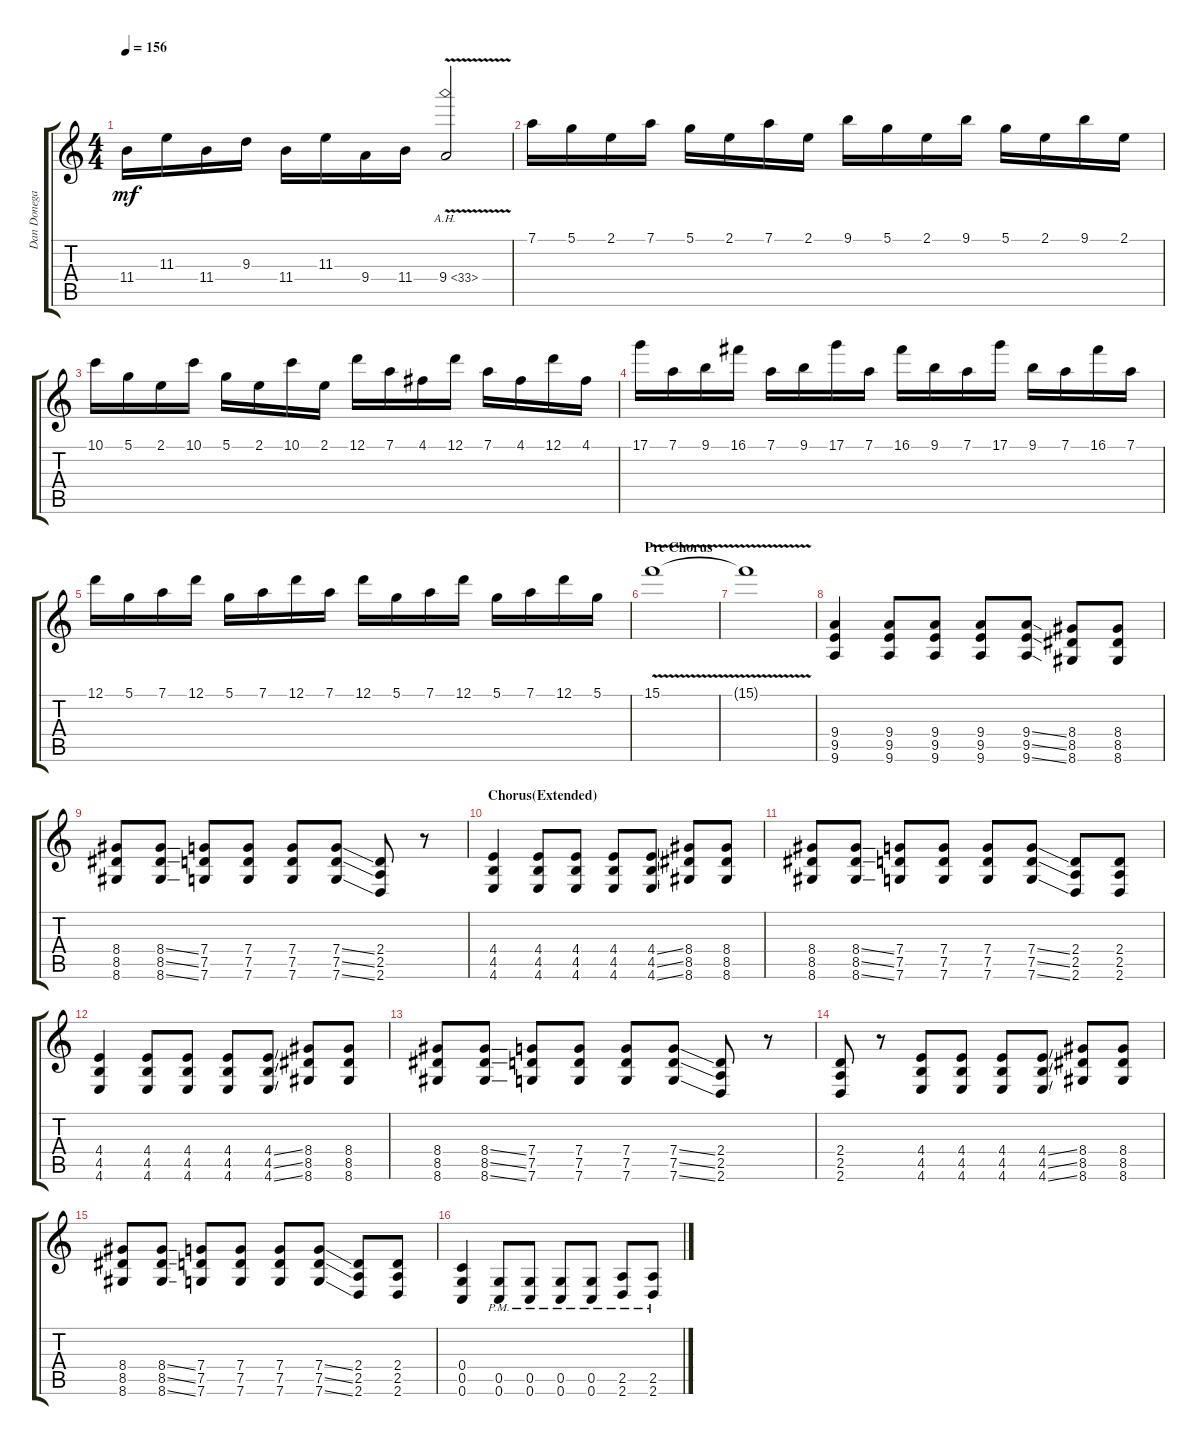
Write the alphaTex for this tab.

\track ("Dan Donegan" "Dan Donega") {instrument distortionguitar}
\staff {score tabs}
\tuning (D4 A3 F3 C3 G2 C2) {hide}
\ts (4 4)
\tempo 156
\clef g2
\ks c
11.4.16{dy mf} 11.3.16 11.4.16 9.3.16 11.4.16 11.3.16 9.4.16 11.4.16 9.4{ah 24 v}.2 |
7.1.16 5.1.16 2.1.16 7.1.16 5.1.16 2.1.16 7.1.16 2.1.16 9.1.16 5.1.16 2.1.16 9.1.16 5.1.16 2.1.16 9.1.16 2.1.16 |
10.1.16 5.1.16 2.1.16 10.1.16 5.1.16 2.1.16 10.1.16 2.1.16 12.1.16 7.1.16 4.1.16 12.1.16 7.1.16 4.1.16 12.1.16 4.1.16 |
17.1.16 7.1.16 9.1.16 16.1.16 7.1.16 9.1.16 17.1.16 7.1.16 16.1.16 9.1.16 7.1.16 17.1.16 9.1.16 7.1.16 16.1.16 7.1.16 |
12.1.16 5.1.16 7.1.16 12.1.16 5.1.16 7.1.16 12.1.16 7.1.16 12.1.16 5.1.16 7.1.16 12.1.16 5.1.16 7.1.16 12.1.16 5.1.16 |
\section ("" "Pre Chorus")
15.1{v}.1 |
15.1{v t}.1 |
(9.4 9.5 9.6).4 (9.4 9.5 9.6).8 (9.4 9.5 9.6).8 (9.4 9.5 9.6).8 (9.4{ss} 9.5{ss} 9.6{ss}).8 (8.4 8.5 8.6).8 (8.4 8.5 8.6).8 |
(8.4 8.5 8.6).8 (8.4{ss} 8.5{ss} 8.6{ss}).8 (7.4 7.5 7.6).8 (7.4 7.5 7.6).8 (7.4 7.5 7.6).8 (7.4{ss} 7.5{ss} 7.6{ss}).8 (2.4 2.5 2.6).8 r.8 |
\section ("" "Chorus(Extended)")
(4.4 4.5 4.6).4 (4.4 4.5 4.6).8 (4.4 4.5 4.6).8 (4.4 4.5 4.6).8 (4.4{ss} 4.5{ss} 4.6{ss}).8 (8.4 8.5 8.6).8 (8.4 8.5 8.6).8 |
(8.4 8.5 8.6).8 (8.4{ss} 8.5{ss} 8.6{ss}).8 (7.4 7.5 7.6).8 (7.4 7.5 7.6).8 (7.4 7.5 7.6).8 (7.4{ss} 7.5{ss} 7.6{ss}).8 (2.4 2.5 2.6).8 (2.4 2.5 2.6).8 |
(4.4 4.5 4.6).4 (4.4 4.5 4.6).8 (4.4 4.5 4.6).8 (4.4 4.5 4.6).8 (4.4{ss} 4.5{ss} 4.6{ss}).8 (8.4 8.5 8.6).8 (8.4 8.5 8.6).8 |
(8.4 8.5 8.6).8 (8.4{ss} 8.5{ss} 8.6{ss}).8 (7.4 7.5 7.6).8 (7.4 7.5 7.6).8 (7.4 7.5 7.6).8 (7.4{ss} 7.5{ss} 7.6{ss}).8 (2.4 2.5 2.6).8 r.8 |
(2.4 2.5 2.6).8 r.8 (4.4 4.5 4.6).8 (4.4 4.5 4.6).8 (4.4 4.5 4.6).8 (4.4{ss} 4.5{ss} 4.6{ss}).8 (8.4 8.5 8.6).8 (8.4 8.5 8.6).8 |
(8.4 8.5 8.6).8 (8.4{ss} 8.5{ss} 8.6{ss}).8 (7.4 7.5 7.6).8 (7.4 7.5 7.6).8 (7.4 7.5 7.6).8 (7.4{ss} 7.5{ss} 7.6{ss}).8 (2.4 2.5 2.6).8 (2.4 2.5 2.6).8 |
(0.4 0.5 0.6).4 (0.5{pm} 0.6{pm}).8 (0.5{pm} 0.6{pm}).8 (0.5{pm} 0.6{pm}).8 (0.5{pm} 0.6{pm}).8 (2.5{pm} 2.6{pm}).8 (2.5{pm} 2.6{pm}).8
